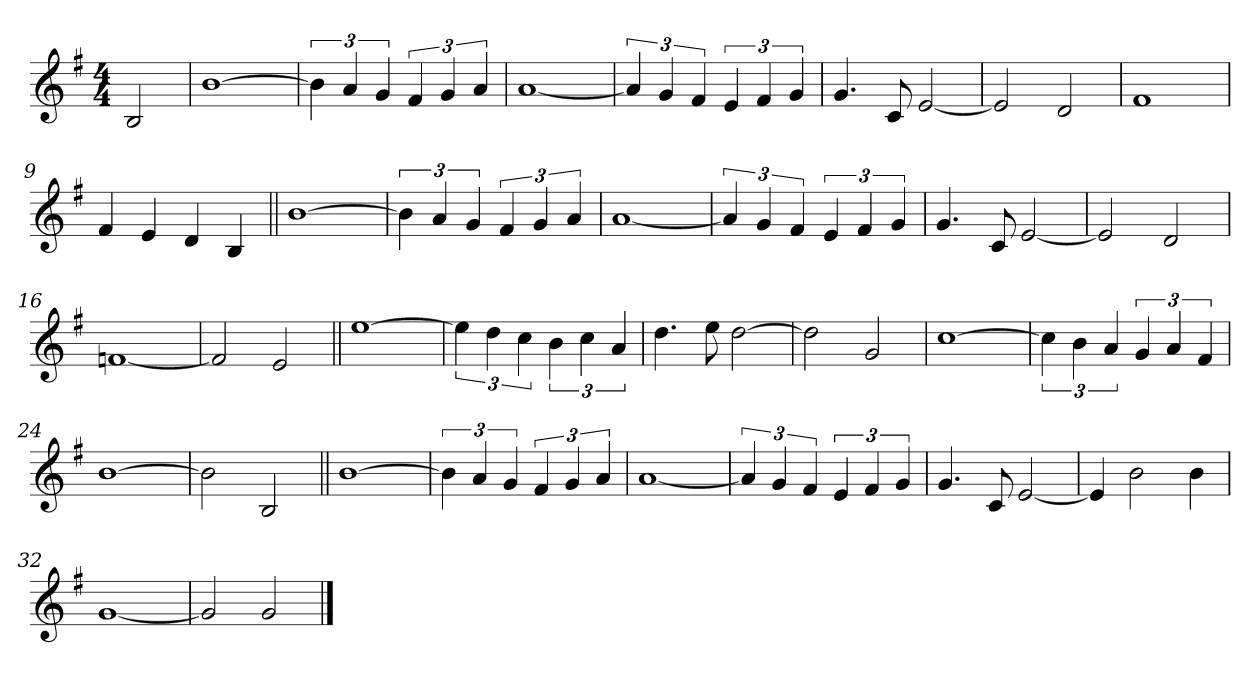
**kern
*part1
*staff1
*clefG2
*k[f#]
*G:
*M4/4
=1
2B/
=2
[1b
=3
6b\]
6a/
6g/
6f#/
6g/
6a/
=4
[1a
=5
6a/]
6g/
6f#/
6e/
6f#/
6g/
!!LO:LB:g=z
=6
4.g/
8c/
[2e/
=7
2e/]
2d/
=8
1f#
=9
4f#/
4e/
4d/
4B/
!!LO:LB:g=z
=10||
[1b
=11
6b\]
6a/
6g/
6f#/
6g/
6a/
=12
[1a
=13
6a/]
6g/
6f#/
6e/
6f#/
6g/
!!LO:LB:g=z
=14
4.g/
8c/
[2e/
=15
2e/]
2d/
=16
[1fn
=17
2f/]
2e/
!!LO:LB:g=z
=18||
[1ee
=19
6ee\]
6dd\
6cc\
6b\
6cc\
6a/
=20
4.dd\
8ee\
[2dd\
=21
2dd\]
2g/
!!LO:LB:g=z
=22
[1cc
=23
6cc\]
6b\
6a/
6g/
6a/
6f#/
=24
[1b
=25
2b\]
2B/
!!LO:LB:g=z
=26||
[1b
=27
6b\]
6a/
6g/
6f#/
6g/
6a/
=28
[1a
=29
6a/]
6g/
6f#/
6e/
6f#/
6g/
!!LO:LB:g=z
=30
4.g/
8c/
[2e/
=31
4e/]
2b\
4b\
=32
[1g
=33
2g/]
2g/
==
*-
